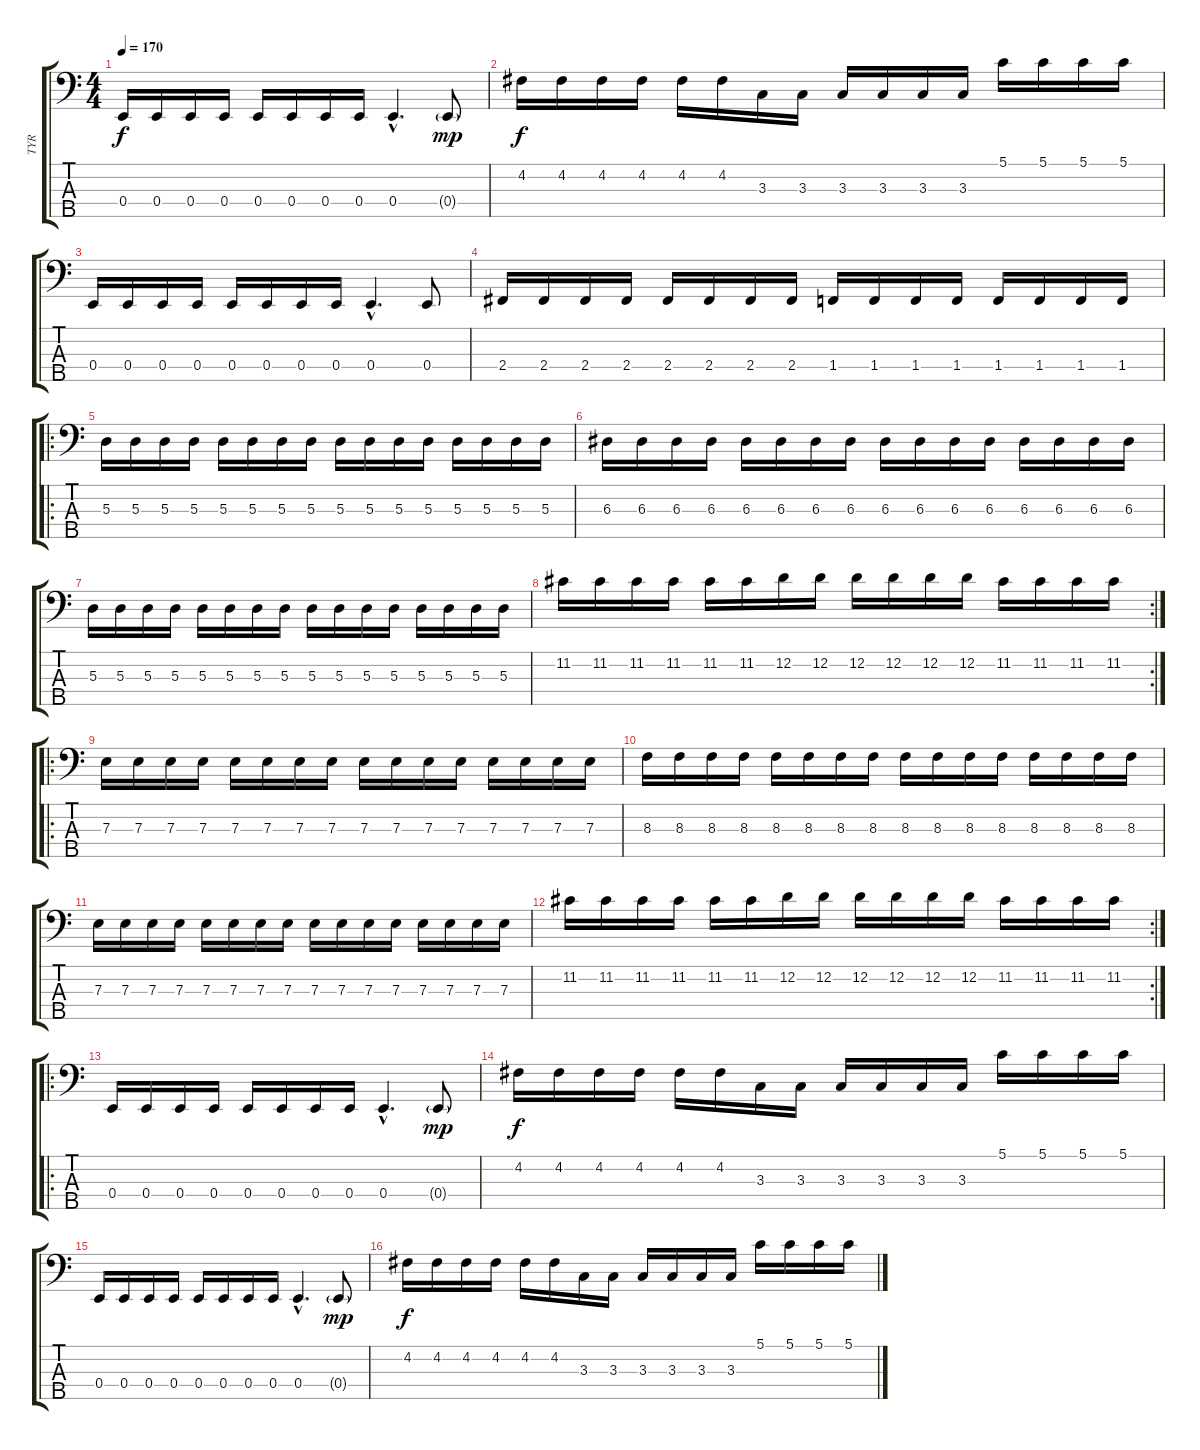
\track ("TYR" "TYR") {instrument electricbassfinger}
\staff {score tabs}
\tuning (G2 D2 A1 E1 B0) {hide}
\ts (4 4)
\tempo 170
\clef f4
\ks c
0.4.16{dy f} 0.4.16 0.4.16 0.4.16 0.4.16 0.4.16 0.4.16 0.4.16 0.4{hac}.4{d} 0.4{g}.8{dy mp} |
4.2.16{dy f} 4.2.16 4.2.16 4.2.16 4.2.16 4.2.16 3.3.16 3.3.16 3.3.16 3.3.16 3.3.16 3.3.16 5.1.16 5.1.16 5.1.16 5.1.16 |
0.4.16 0.4.16 0.4.16 0.4.16 0.4.16 0.4.16 0.4.16 0.4.16 0.4{hac}.4{d} 0.4.8 |
2.4.16 2.4.16 2.4.16 2.4.16 2.4.16 2.4.16 2.4.16 2.4.16 1.4.16 1.4.16 1.4.16 1.4.16 1.4.16 1.4.16 1.4.16 1.4.16 |
\ro
5.3.16 5.3.16 5.3.16 5.3.16 5.3.16 5.3.16 5.3.16 5.3.16 5.3.16 5.3.16 5.3.16 5.3.16 5.3.16 5.3.16 5.3.16 5.3.16 |
6.3.16 6.3.16 6.3.16 6.3.16 6.3.16 6.3.16 6.3.16 6.3.16 6.3.16 6.3.16 6.3.16 6.3.16 6.3.16 6.3.16 6.3.16 6.3.16 |
5.3.16 5.3.16 5.3.16 5.3.16 5.3.16 5.3.16 5.3.16 5.3.16 5.3.16 5.3.16 5.3.16 5.3.16 5.3.16 5.3.16 5.3.16 5.3.16 |
\rc 2
11.2.16 11.2.16 11.2.16 11.2.16 11.2.16 11.2.16 12.2.16 12.2.16 12.2.16 12.2.16 12.2.16 12.2.16 11.2.16 11.2.16 11.2.16 11.2.16 |
\ro
7.3.16 7.3.16 7.3.16 7.3.16 7.3.16 7.3.16 7.3.16 7.3.16 7.3.16 7.3.16 7.3.16 7.3.16 7.3.16 7.3.16 7.3.16 7.3.16 |
8.3.16 8.3.16 8.3.16 8.3.16 8.3.16 8.3.16 8.3.16 8.3.16 8.3.16 8.3.16 8.3.16 8.3.16 8.3.16 8.3.16 8.3.16 8.3.16 |
7.3.16 7.3.16 7.3.16 7.3.16 7.3.16 7.3.16 7.3.16 7.3.16 7.3.16 7.3.16 7.3.16 7.3.16 7.3.16 7.3.16 7.3.16 7.3.16 |
\rc 2
11.2.16 11.2.16 11.2.16 11.2.16 11.2.16 11.2.16 12.2.16 12.2.16 12.2.16 12.2.16 12.2.16 12.2.16 11.2.16 11.2.16 11.2.16 11.2.16 |
\ro
0.4.16 0.4.16 0.4.16 0.4.16 0.4.16 0.4.16 0.4.16 0.4.16 0.4{hac}.4{d} 0.4{g}.8{dy mp} |
4.2.16{dy f} 4.2.16 4.2.16 4.2.16 4.2.16 4.2.16 3.3.16 3.3.16 3.3.16 3.3.16 3.3.16 3.3.16 5.1.16 5.1.16 5.1.16 5.1.16 |
0.4.16 0.4.16 0.4.16 0.4.16 0.4.16 0.4.16 0.4.16 0.4.16 0.4{hac}.4{d} 0.4{g}.8{dy mp} |
4.2.16{dy f} 4.2.16 4.2.16 4.2.16 4.2.16 4.2.16 3.3.16 3.3.16 3.3.16 3.3.16 3.3.16 3.3.16 5.1.16 5.1.16 5.1.16 5.1.16
